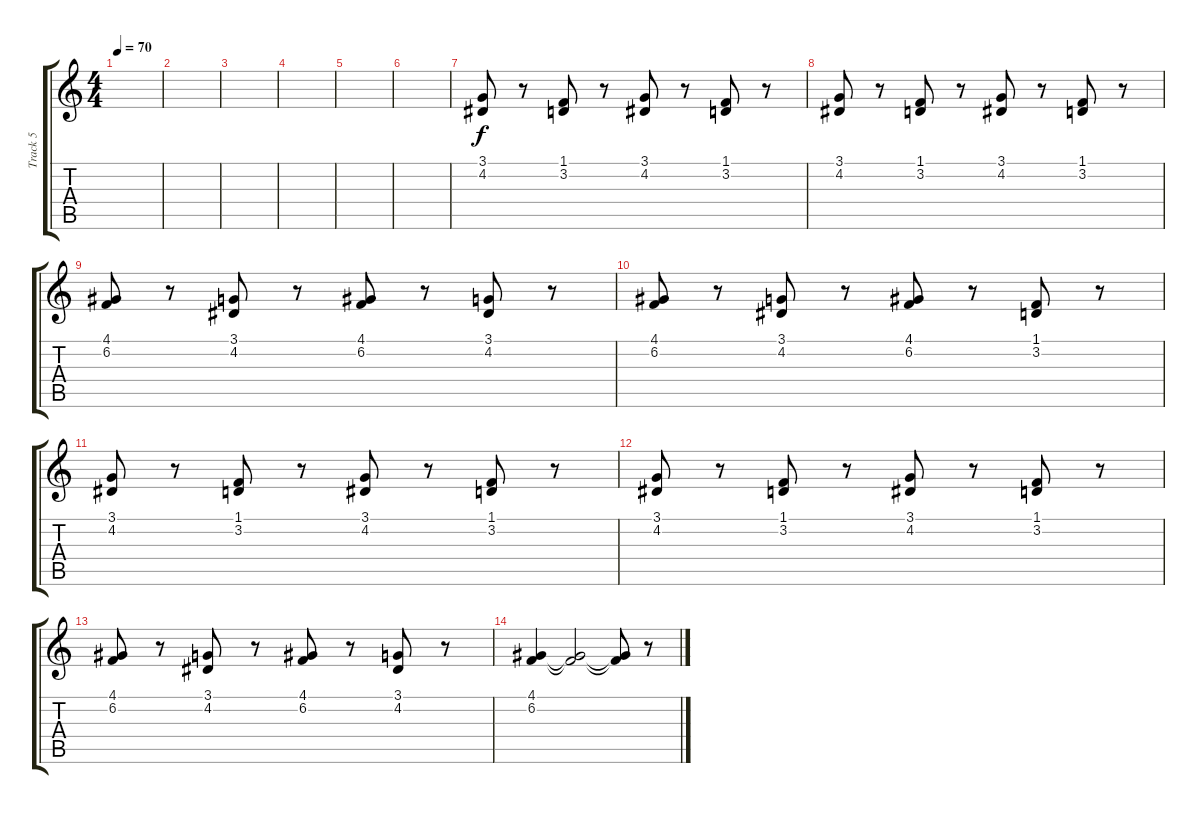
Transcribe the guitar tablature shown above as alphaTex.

\track ("Track 5" "Track 5") {instrument clarinet}
\staff {score tabs}
\tuning (E4 B3 G3 D3 A2 E2) {hide}
\ts (4 4)
\tempo 70
\clef g2
\ks c
|
|
|
|
|
|
(3.1 4.2).8 r.8 (1.1 3.2).8 r.8 (3.1 4.2).8 r.8 (1.1 3.2).8 r.8 |
(3.1 4.2).8 r.8 (1.1 3.2).8 r.8 (3.1 4.2).8 r.8 (1.1 3.2).8 r.8 |
(4.1 6.2).8 r.8 (3.1 4.2).8 r.8 (4.1 6.2).8 r.8 (3.1 4.2).8 r.8 |
(4.1 6.2).8 r.8 (3.1 4.2).8 r.8 (4.1 6.2).8 r.8 (1.1 3.2).8 r.8 |
(3.1 4.2).8 r.8 (1.1 3.2).8 r.8 (3.1 4.2).8 r.8 (1.1 3.2).8 r.8 |
(3.1 4.2).8 r.8 (1.1 3.2).8 r.8 (3.1 4.2).8 r.8 (1.1 3.2).8 r.8 |
(4.1 6.2).8 r.8 (3.1 4.2).8 r.8 (4.1 6.2).8 r.8 (3.1 4.2).8 r.8 |
(4.1 6.2).4 (4.1{t} 6.2{t}).2{volume 4} (4.1{t} 6.2{t}).8 r.8
